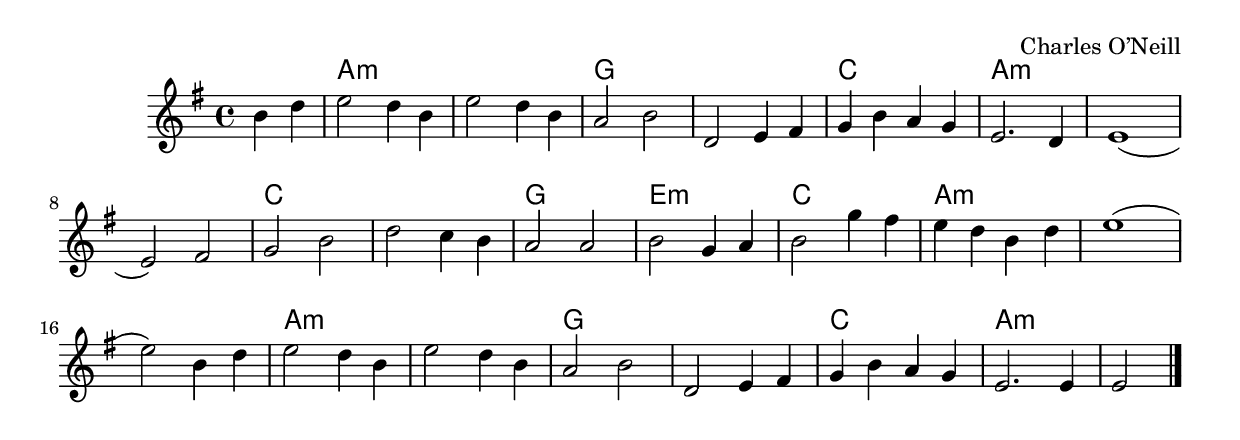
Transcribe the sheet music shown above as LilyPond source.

\version "2.16.0"

\header {
  %title = "The Foggy Dew"
  composer = "Charles O’Neill"
}

global = {
  \time 4/4
  \key g \major
}

chordNames = \chordmode {
  \global
  s2 a1*2:m g c1 a1*2:m s1 c1*2 g1 e:m c a1*3:m a1*2:m g1*2 c1 a:m  
}

melody = \relative g' {
  \global
  \partial 2 b4 d | 
  e2 d4 b | 
  e2 d4 b |
  a2 b | 
  d, e4 fis | 
  g b a g |
  e2. d4 | 
  e1( | 
  e2) \bar ":|"
  \partial 2 fis | 
  g b | 
  d c4 b |
  a2 a | 
  b g4 a | 
  b2 g'4 fis |
  e d b d | 
  e1( | 
  e2) b4 d |
  e2 d4 b | 
  e2 d4 b | 
  a2 b |
  d, e4 fis | 
  g b a g | 
  e2. e4 |
  e2 \bar "|." 
}

\score {
  <<
    \new ChordNames \chordNames
    \new Staff { \melody }
  >>
  \layout { }
}
